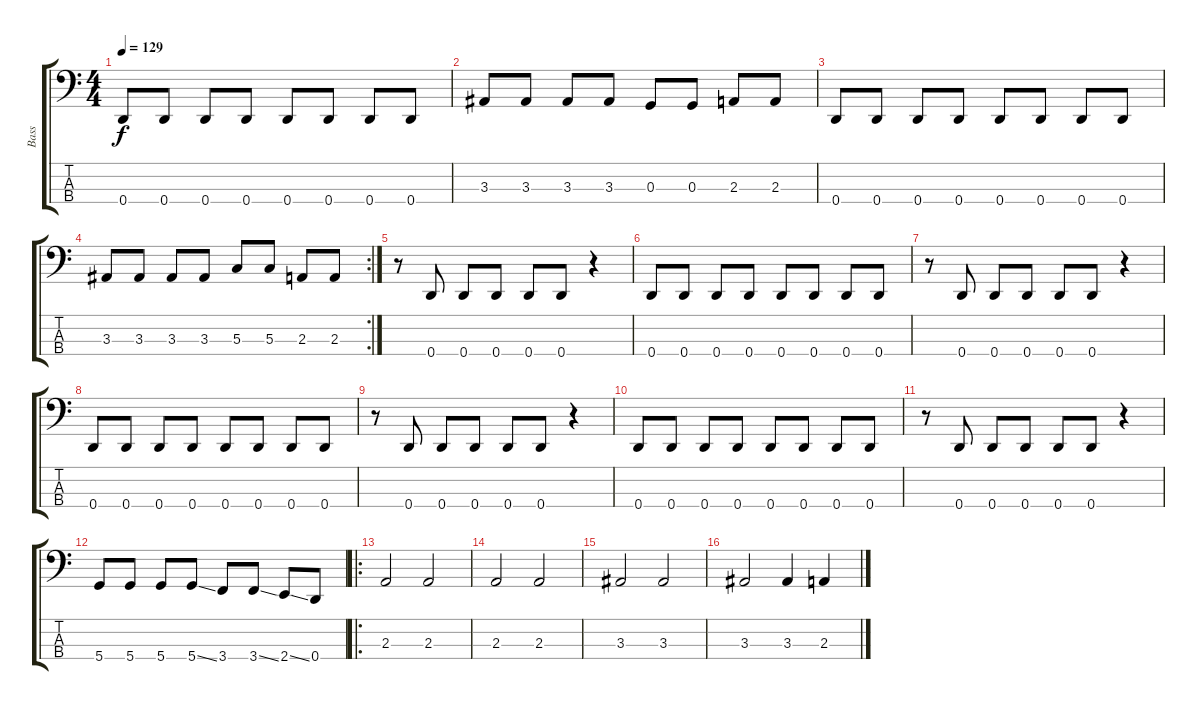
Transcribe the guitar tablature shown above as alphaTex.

\track ("Bass" "Bass") {instrument electricbassfinger}
\staff {score tabs}
\tuning (F2 C2 G1 D1) {hide}
\ts (4 4)
\tempo 129
\clef f4
\ks c
0.4.8{dy f} 0.4.8 0.4.8 0.4.8 0.4.8 0.4.8 0.4.8 0.4.8 |
3.3.8 3.3.8 3.3.8 3.3.8 0.3.8 0.3.8 2.3.8 2.3.8 |
0.4.8 0.4.8 0.4.8 0.4.8 0.4.8 0.4.8 0.4.8 0.4.8 |
\rc 2
3.3.8 3.3.8 3.3.8 3.3.8 5.3.8 5.3.8 2.3.8 2.3.8 |
r.8 0.4.8 0.4.8 0.4.8 0.4.8 0.4.8 r.4 |
0.4.8 0.4.8 0.4.8 0.4.8 0.4.8 0.4.8 0.4.8 0.4.8 |
r.8 0.4.8 0.4.8 0.4.8 0.4.8 0.4.8 r.4 |
0.4.8 0.4.8 0.4.8 0.4.8 0.4.8 0.4.8 0.4.8 0.4.8 |
r.8 0.4.8 0.4.8 0.4.8 0.4.8 0.4.8 r.4 |
0.4.8 0.4.8 0.4.8 0.4.8 0.4.8 0.4.8 0.4.8 0.4.8 |
r.8 0.4.8 0.4.8 0.4.8 0.4.8 0.4.8 r.4 |
5.4.8 5.4.8 5.4.8 5.4{ss}.8 3.4.8 3.4{ss}.8 2.4{ss}.8 0.4.8 |
\ro
2.3.2 2.3.2 |
2.3.2 2.3.2 |
3.3.2 3.3.2 |
3.3.2 3.3.4 2.3.4
